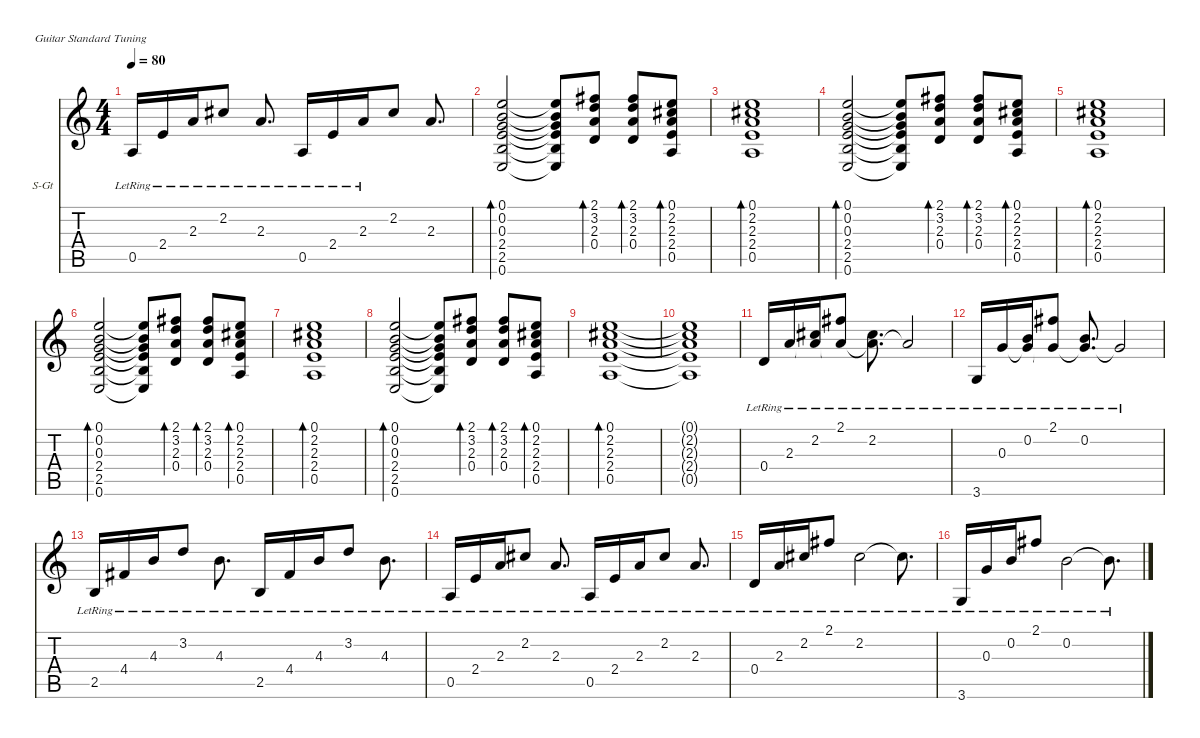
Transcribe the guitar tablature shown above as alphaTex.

\hideDynamics
\bracketExtendMode nobrackets
\firstSystemTrackNameOrientation horizontal
\otherSystemsTrackNameOrientation horizontal
\track ("Rhythm Guitar" "S-Gt") {instrument acousticguitarsteel}
\staff {score tabs}
\tuning (E4 B3 G3 D3 A2 E2)
\ts (4 4)
\tempo 80
\clef g2
\ks c
0.5{lr}.16{dy f} 2.4{lr}.16 2.3{lr}.16 2.2{lr acc #}.8 2.3{lr}.8{d} 0.5{lr}.16 2.4{lr}.16 2.3{lr}.16 2.2{acc #}.8 2.3.8{d} |
(0.1 0.2 0.3 2.4 2.5 0.6).2{bd 60} (0.1{t} 0.2{t} 0.3{t} 2.4{t} 2.5{t} 0.6{t}).8 (2.1{acc #} 3.2 2.3 0.4).8{bd 60} (2.1{acc #} 3.2 2.3 0.4).8{bd 60} (0.1 2.2{acc #} 2.3 2.4 0.5).8{bd 60} |
(0.1 2.2{acc #} 2.3 2.4 0.5).1{bd 60} |
(0.1 0.2 0.3 2.4 2.5 0.6).2{bd 60} (0.1{t} 0.2{t} 0.3{t} 2.4{t} 2.5{t} 0.6{t}).8 (2.1{acc #} 3.2 2.3 0.4).8{bd 60} (2.1{acc #} 3.2 2.3 0.4).8{bd 60} (0.1 2.2{acc #} 2.3 2.4 0.5).8{bd 60} |
(0.1 2.2{acc #} 2.3 2.4 0.5).1{bd 60} |
(0.1 0.2 0.3 2.4 2.5 0.6).2{bd 60} (0.1{t} 0.2{t} 0.3{t} 2.4{t} 2.5{t} 0.6{t}).8 (2.1{acc #} 3.2 2.3 0.4).8{bd 60} (2.1{acc #} 3.2 2.3 0.4).8{bd 60} (0.1 2.2{acc #} 2.3 2.4 0.5).8{bd 60} |
(0.1 2.2{acc #} 2.3 2.4 0.5).1{bd 60} |
(0.1 0.2 0.3 2.4 2.5 0.6).2{bd 60} (0.1{t} 0.2{t} 0.3{t} 2.4{t} 2.5{t} 0.6{t}).8 (2.1{acc #} 3.2 2.3 0.4).8{bd 60} (2.1{acc #} 3.2 2.3 0.4).8{bd 60} (0.1 2.2{acc #} 2.3 2.4 0.5).8{bd 60} |
(0.1 2.2{acc #} 2.3 2.4 0.5).1{bd 60} |
(0.1{t} 2.2{t acc #} 2.3{t} 2.4{t} 0.5{t}).1 |
0.4{lr}.16 2.3{lr}.16 (2.2{lr acc #} 2.3{lr t}).16 (2.1{lr acc #} 2.3{lr t}).8 (2.2{lr acc #} 2.3{lr t}).8{d} 2.3{lr t}.2 |
3.6{lr}.16 0.3{lr}.16 (0.2{lr} 0.3{lr t}).16 (2.1{lr acc #} 0.3{lr t}).8 (0.2{lr} 0.3{lr t}).8{d} 0.3{lr t}.2 |
2.5{lr}.16 4.4{lr acc #}.16 4.3{lr}.16 3.2{lr}.8 4.3{lr}.8{d} 2.5{lr}.16 4.4{lr acc #}.16 4.3{lr}.16 3.2{lr}.8 4.3{lr}.8{d} |
0.5{lr}.16 2.4{lr}.16 2.3{lr}.16 2.2{lr acc #}.8 2.3{lr}.8{d} 0.5{lr}.16 2.4{lr}.16 2.3{lr}.16 2.2{lr acc #}.8 2.3{lr}.8{d} |
0.4{lr}.16 2.3{lr}.16 2.2{lr acc #}.16 2.1{lr acc #}.8 2.2{lr acc #}.2 2.2{lr t acc #}.8{d} |
3.6{lr}.16 0.3{lr}.16 0.2{lr}.16 2.1{lr acc #}.8 0.2{lr}.2 0.2{lr t}.8{d}
